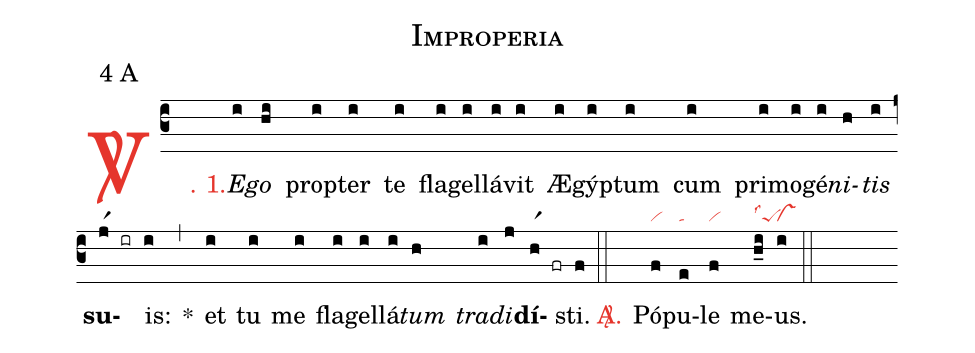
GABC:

name: Improperia;
mode: 4;
mode-differentia: A;
nabc-lines: 1;
%%
(c3)

<c><sp>V/</sp>. 1.</c>() <i>E</i>(i)<i>go</i>(hi) prop(i)ter(i) te(i) fla(i)gel(i)lá(i)vit(i) Æ(i)gýp(i)tum(i) cum(i) pri(i)mo(i)gé(i)<i>ni</i>(h)<i>tis</i>(i) <b>su</b>(jr1 ir)is:(i) *(,) et(i) tu(i) me(i) fla(i)gel(i)lá(i)<i>tum</i>(h) <i>tra</i>(i)<i>di</i>(j)<b>dí</b>(hr1 fr)sti.(f)

(::)

<nlba><c><sp>A/</sp>.</c>() Pó</nlba>(f|vi)pu(e|ta)le(f|vi) me(h_i|peSlss1)us.(i|vs)

(::)
